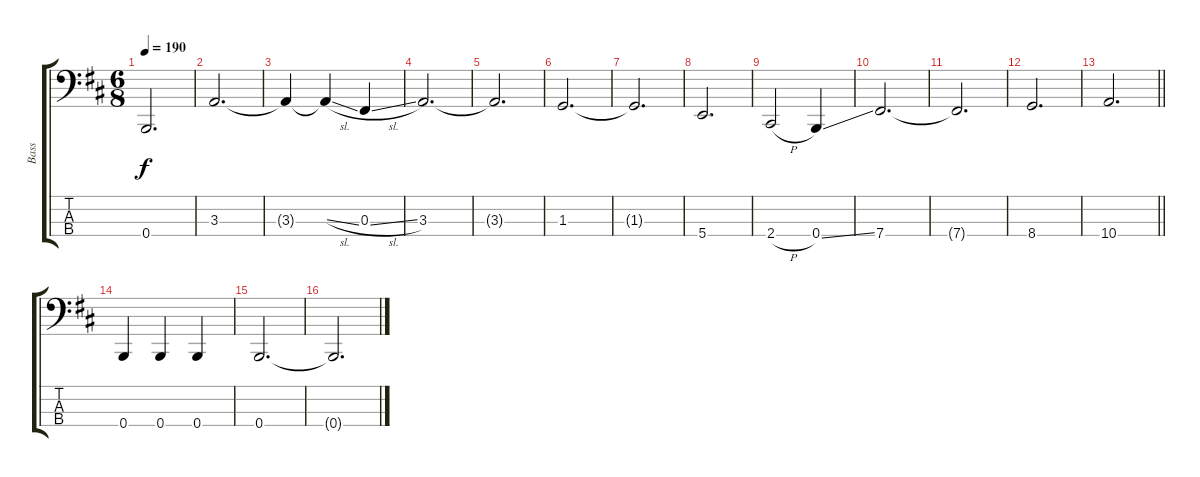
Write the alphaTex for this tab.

\track ("Bass" "Bass") {instrument electricbasspick}
\staff {score tabs}
\tuning (E2 B1 Gb1 B0) {hide}
\ts (6 8)
\tempo 190
\clef f4
\ks bminor
0.4{t}.2{d dy f} |
3.3.2{d} |
3.3{t}.4 3.3{sl t}.4 0.3{sl}.4 |
3.3.2{d} |
3.3{t}.2{d} |
1.3.2{d} |
1.3{t}.2{d} |
5.4.2{d} |
2.4{h}.2 0.4{ss}.4 |
7.4.2{d} |
7.4{t}.2{d} |
8.4.2{d} |
\barLineRight lightlight
10.4.2{d} |
0.4.4 0.4.4 0.4.4 |
0.4.2{d} |
0.4{t}.2{d}
